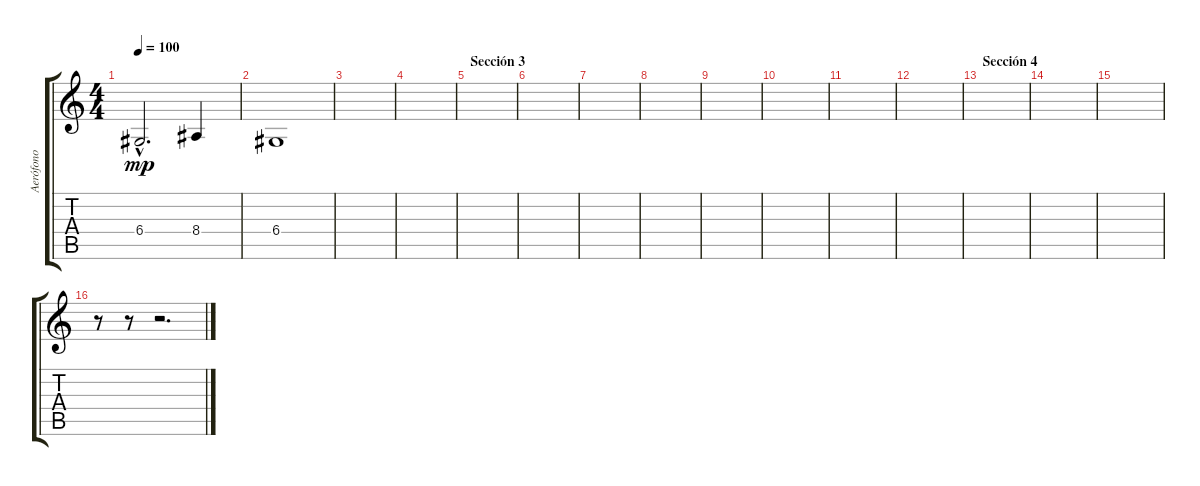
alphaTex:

\track ("Aerófono" "Aerófono") {instrument trumpet}
\staff {score tabs}
\tuning (E4 B3 G3 D3 A2 E2) {hide}
\ts (4 4)
\tempo 100
\clef g2
\ks c
6.4{hac}.2{d dy mp} 8.4.4 |
6.4.1 |
|
|
\section ("" "Sección 3")
|
|
|
|
|
|
|
|
\section ("" "Sección 4")
|
|
|
r.8 r.8 r.2{d}
